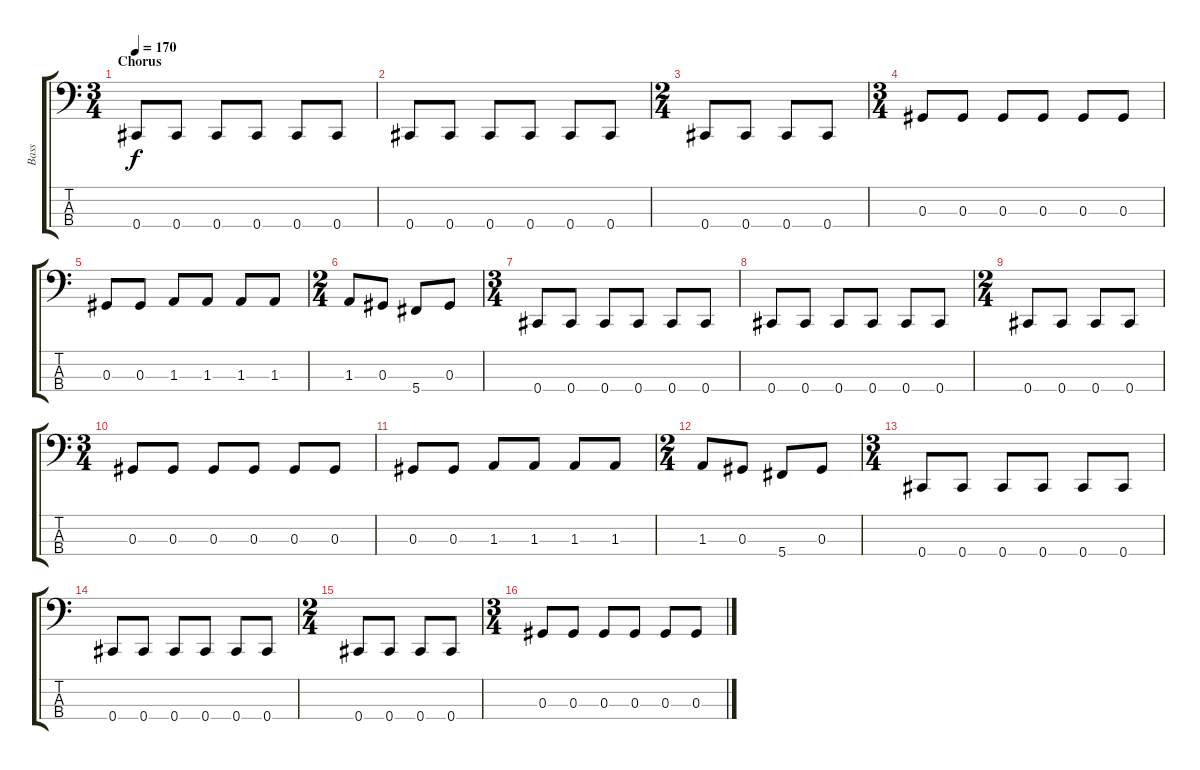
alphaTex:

\track ("Bass" "Bass") {instrument electricbasspick}
\staff {score tabs}
\tuning (Gb2 Db2 Ab1 Db1) {hide}
\ts (3 4)
\section ("" "Chorus")
\tempo 170
\clef f4
\ks c
0.4.8{dy f} 0.4.8 0.4.8 0.4.8 0.4.8 0.4.8 |
0.4.8 0.4.8 0.4.8 0.4.8 0.4.8 0.4.8 |
\ts (2 4)
0.4.8 0.4.8 0.4.8 0.4.8 |
\ts (3 4)
0.3.8 0.3.8 0.3.8 0.3.8 0.3.8 0.3.8 |
0.3.8 0.3.8 1.3.8 1.3.8 1.3.8 1.3.8 |
\ts (2 4)
1.3.8 0.3.8 5.4.8 0.3.8 |
\ts (3 4)
0.4.8 0.4.8 0.4.8 0.4.8 0.4.8 0.4.8 |
0.4.8 0.4.8 0.4.8 0.4.8 0.4.8 0.4.8 |
\ts (2 4)
0.4.8 0.4.8 0.4.8 0.4.8 |
\ts (3 4)
0.3.8 0.3.8 0.3.8 0.3.8 0.3.8 0.3.8 |
0.3.8 0.3.8 1.3.8 1.3.8 1.3.8 1.3.8 |
\ts (2 4)
1.3.8 0.3.8 5.4.8 0.3.8 |
\ts (3 4)
0.4.8 0.4.8 0.4.8 0.4.8 0.4.8 0.4.8 |
0.4.8 0.4.8 0.4.8 0.4.8 0.4.8 0.4.8 |
\ts (2 4)
0.4.8 0.4.8 0.4.8 0.4.8 |
\ts (3 4)
0.3.8 0.3.8 0.3.8 0.3.8 0.3.8 0.3.8
